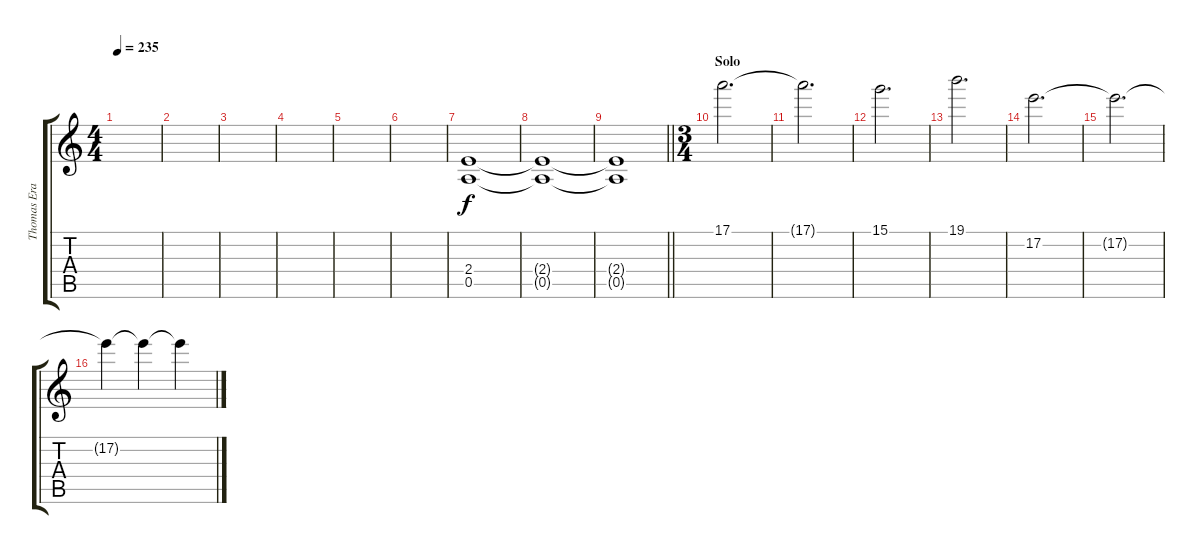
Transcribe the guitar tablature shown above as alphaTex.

\track ("Thomas Erak(Right) + Solo" "Thomas Era") {instrument distortionguitar}
\staff {score tabs}
\tuning (E4 B3 G3 D3 A2 E2) {hide}
\ts (4 4)
\tempo 235
\clef g2
\ks c
|
|
|
|
|
|
(2.4 0.5).1 |
(2.4{t} 0.5{t}).1 |
\barLineRight lightlight
(2.4{t} 0.5{t}).1 |
\ts (3 4)
\section ("" "Solo")
17.1.2{d} |
17.1{t}.2{d} |
15.1.2{d} |
19.1.2{d} |
17.2.2{d} |
17.2{t}.2{d} |
17.2{t}.4 17.2{t}.4 17.2{t}.4
